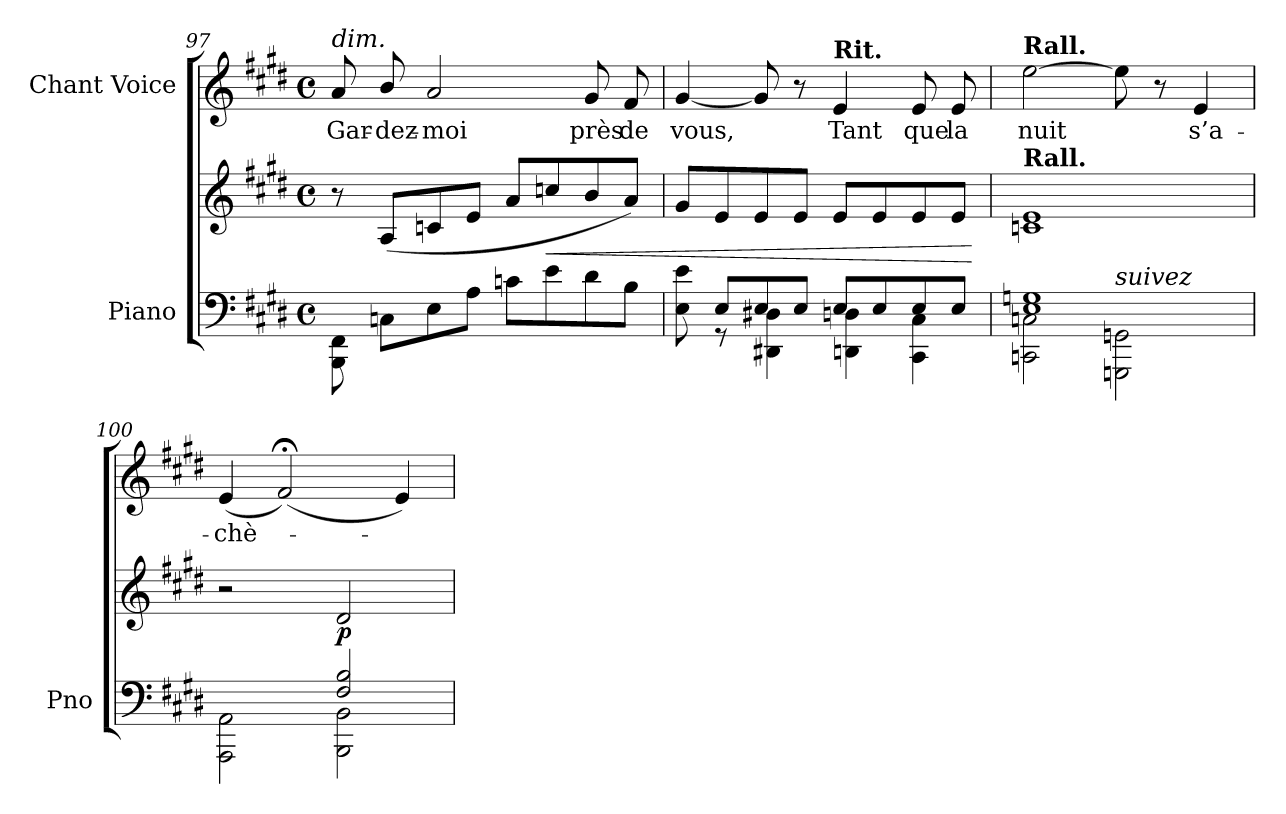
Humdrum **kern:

**kern	**kern	**dynam	**kern	**text
*part2	*part2	*part2	*part1	*part1
*staff3	*staff2	*staff2/3	*staff1	*staff1
*I"Piano	*	*	*I"Chant Voice	*
*I'Pno	*	*	*	*
*clefF4	*clefG2	*	*clefG2	*
*k[f#c#g#d#]	*k[f#c#g#d#]	*	*k[f#c#g#d#]	*
*M4/4	*M4/4	*	*M4/4	*
*met(c)	*met(c)	*	*met(c)	*
*MM90	*MM90	*	*MM90	*
=97	=97	=97	=97	=97
!	!	!	!LO:TX:a:i:t=dim.	!
!	!	!	!	!LO:LY:b
8BBB\ 8FF#\	8r	.	8a/	Gar-
!	!	!	!	!LO:LY:b
8Cn\L	(<8A/L	.	8b/	-dez-
!	!	!	!	!LO:LY:b
8E\	8cn/	.	2a/	-moi
8A\J	8e/J	.	.	.
8cn\L	8a/L	.	.	.
!	!	!LO:HP:b	!	!
8e\	8ccn/	<	.	.
!	!	!	!	!LO:LY:b
8d#\	8b/	.	8g#/	près
!	!	!	!	!LO:LY:b
8B\J	8a/J)	.	8f#/	de
=98	=98	=98	=98	=98
*^	*	*	*	*
!	!	!	!	!	!LO:LY:b
8ryy	8E\ 8e\	8g#/L	.	[4g#/	vous,
8E/L	8rGG	8e/	.	.	.
8E/	4DD#X\ 4D#X\	8e/	.	8g#/]	.
8E/J	.	8e/J	.	8r	.
*	*	*	*	*MM86	*
!	!	!	!	!LO:TX:a:B:t=Rit.	!
!	!	!	!	!	!LO:LY:b
8E/L	4DDn\ 4Dn\	8e/L	.	4e/	Tant
8E/	.	8e/	.	.	.
!	!	!	!	!	!LO:LY:b
8E/	4CC#\ 4C#\	8e/	.	8e/	que
!	!	!	!	!	!LO:LY:b
8E/J	.	8e/J	.	8e/	la
*v	*v	*	*	*	*
.	.	[	.	.
!!LO:LB:g=z
=99	=99	=99	=99	=99
*	*	*	*MM82	*
*^	*	*	*	*
!	!	!	!	!LO:TX:a:B:t=Rall.	!
!	!	!LO:TX:a:B:t=Rall.	!	!	!
!	!	!	!	!	!LO:LY:b
1E 1Gn	2CCn\ 2Cn\	1cn 1e	.	[2ee\	nuit
!	!LO:TX:a:i:t=suivez	!	!	!	!
.	2GGGn\ 2GGn\	.	.	8ee\]	.
.	.	.	.	8r	.
!	!	!	!	!	!LO:LY:b
.	.	.	.	4e/	s’a-
=100	=100	=100	=100	=100	=100
*	*	*	*	*MM78	*
!	!	!	!	!	!LO:LY:b
2ryy	2AAA\ 2AA\	2r	.	(<4e/	-chè-
.	.	.	.	(<2f#;</)	.
!	!	!	!LO:DY:b	!	!
2F#/ 2B/	2BBB\ 2BB\	2d#/	p	.	.
.	.	.	.	4e/)	.
*v	*v	*	*	*	*
=	=	=	=	=
*-	*-	*-	*-	*-
